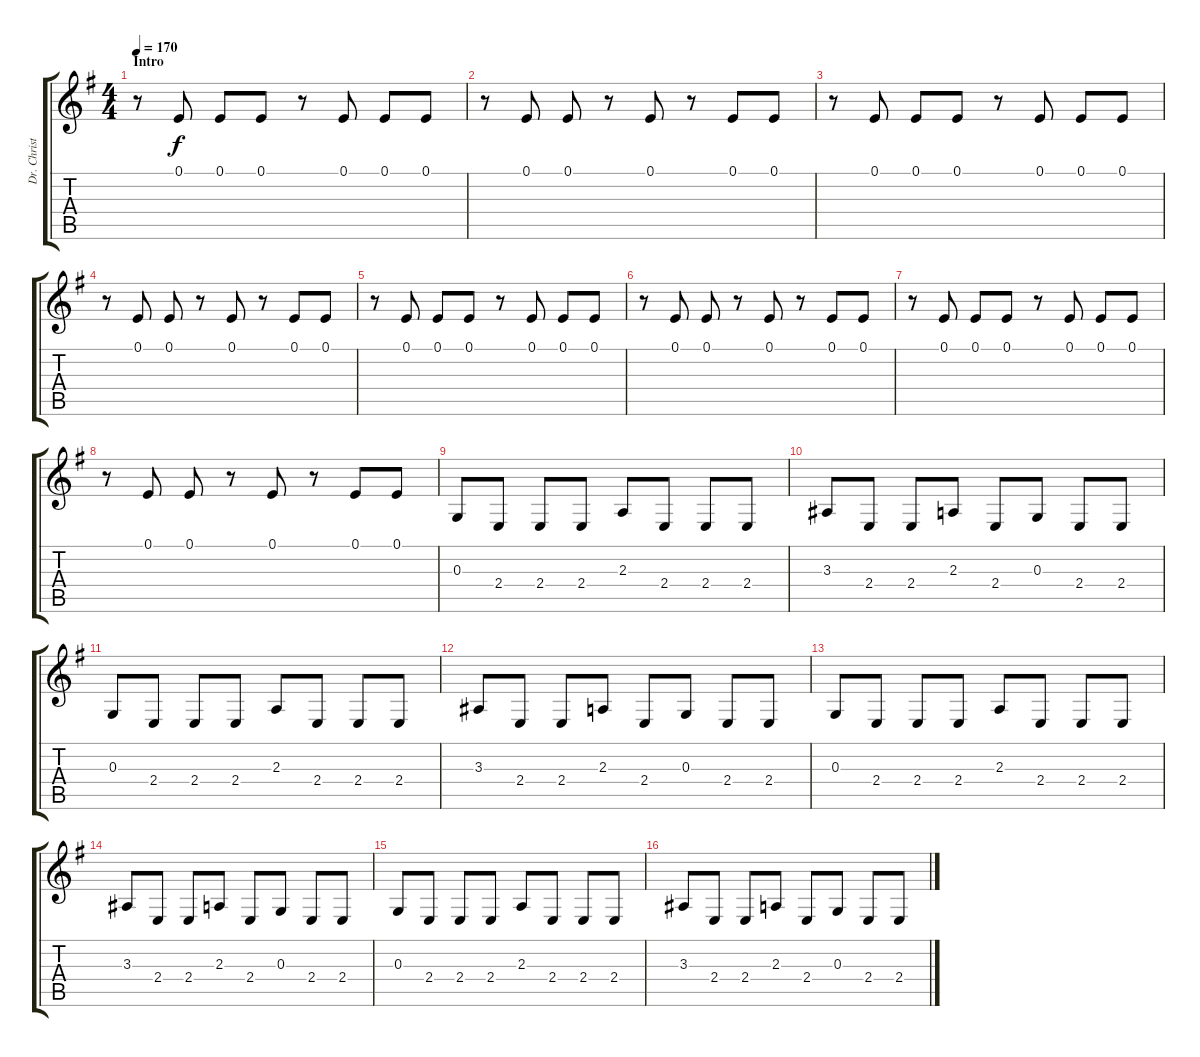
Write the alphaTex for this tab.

\track ("Dr. Christian Lorenz - Keyboard I" "Dr. Christ") {instrument synthbrass1}
\staff {score tabs}
\tuning (E4 B3 G3 D3 A2 E2) {hide}
\ts (4 4)
\section ("" "Intro")
\tempo 170
\clef g2
\ks g
r.8{dy f volume 10 instrument synthbrass1} 0.1.8{volume 13 instrument lead8bassandlead} 0.1.8 0.1.8 r.8 0.1.8 0.1.8 0.1.8 |
r.8 0.1.8 0.1.8 r.8 0.1.8 r.8 0.1.8 0.1.8 |
r.8 0.1.8 0.1.8 0.1.8 r.8 0.1.8 0.1.8 0.1.8 |
r.8 0.1.8 0.1.8 r.8 0.1.8 r.8 0.1.8 0.1.8 |
r.8 0.1.8 0.1.8 0.1.8 r.8 0.1.8 0.1.8 0.1.8 |
r.8 0.1.8 0.1.8 r.8 0.1.8 r.8 0.1.8 0.1.8 |
r.8 0.1.8 0.1.8 0.1.8 r.8 0.1.8 0.1.8 0.1.8 |
r.8 0.1.8 0.1.8 r.8 0.1.8 r.8 0.1.8 0.1.8 |
0.3.8{volume 6} 2.4.8 2.4.8 2.4.8 2.3.8 2.4.8 2.4.8 2.4.8 |
3.3.8 2.4.8 2.4.8 2.3.8 2.4.8 0.3.8 2.4.8 2.4.8 |
0.3.8 2.4.8 2.4.8 2.4.8 2.3.8 2.4.8 2.4.8 2.4.8 |
3.3.8 2.4.8 2.4.8 2.3.8 2.4.8 0.3.8 2.4.8 2.4.8 |
0.3.8 2.4.8 2.4.8 2.4.8 2.3.8 2.4.8 2.4.8 2.4.8 |
3.3.8 2.4.8 2.4.8 2.3.8 2.4.8 0.3.8 2.4.8 2.4.8 |
0.3.8 2.4.8 2.4.8 2.4.8 2.3.8 2.4.8 2.4.8 2.4.8 |
3.3.8 2.4.8 2.4.8 2.3.8 2.4.8 0.3.8 2.4.8 2.4.8
